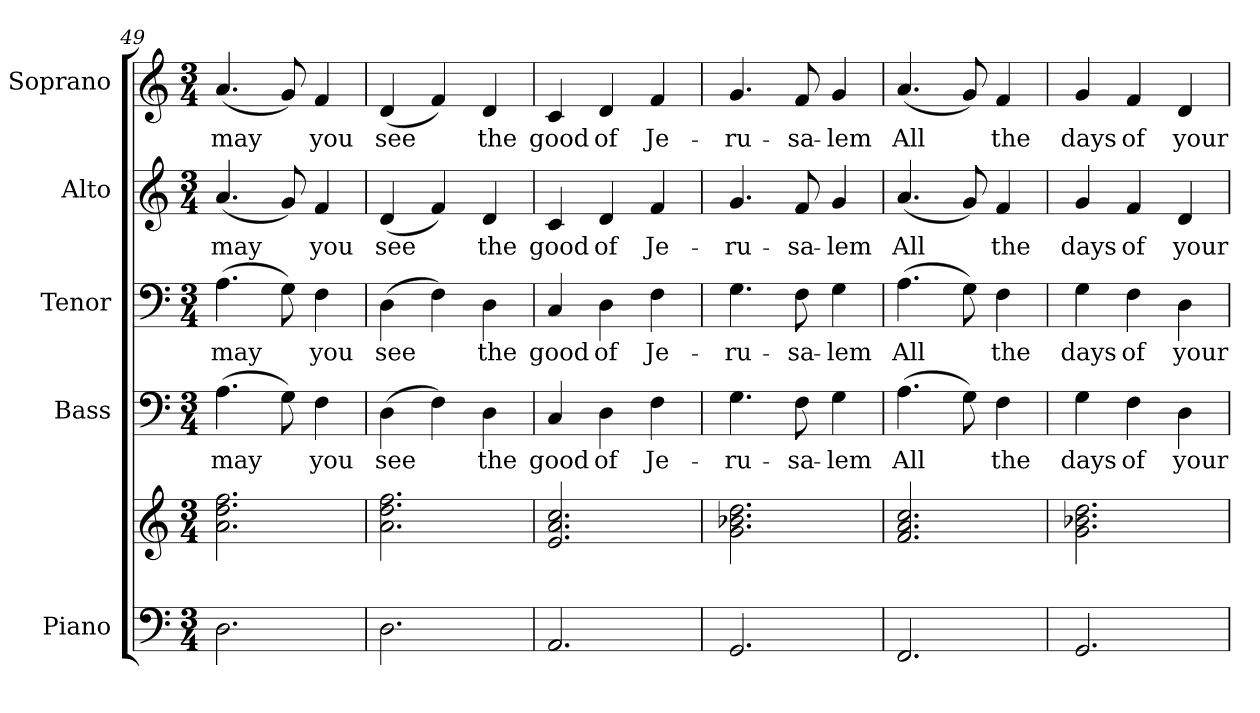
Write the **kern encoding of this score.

**kern	**kern	**kern	**text	**kern	**text	**kern	**text	**kern	**text
*part5	*part5	*part4	*part4	*part3	*part3	*part2	*part2	*part1	*part1
*staff6	*staff5	*staff4	*staff4	*staff3	*staff3	*staff2	*staff2	*staff1	*staff1
*I"Piano	*	*I"Bass	*	*I"Tenor	*	*I"Alto	*	*I"Soprano	*
*I'Pno.	*	*I'B.	*	*I'T.	*	*I'A.	*	*I'S.	*
!!LO:PB:g=z
*clefF4	*clefG2	*clefF4	*	*clefF4	*	*clefG2	*	*clefG2	*
*k[]	*k[]	*k[]	*	*k[]	*	*k[]	*	*k[]	*
*C:	*C:	*C:	*	*C:	*	*C:	*	*C:	*
*M3/4	*M3/4	*M3/4	*	*M3/4	*	*M3/4	*	*M3/4	*
=49	=49	=49	=49	=49	=49	=49	=49	=49	=49
!	!	!	!LO:LY:b:color=#000000	!	!	!	!	!	!
!	!	!	!	!	!LO:LY:b:color=#000000	!	!	!	!
!	!	!	!	!	!	!	!LO:LY:b:color=#000000	!	!
!	!	!	!	!	!	!	!	!	!LO:LY:b:color=#000000
2.Di\	2.ai\ 2.ddi 2.ffi	(4.Ai\	may	(4.Ai\	may	(4.ai/	may	(4.ai/	may
.	.	8Gi\)	.	8Gi\)	.	8gi/)	.	8gi/)	.
!	!	!	!LO:LY:b:color=#000000	!	!	!	!	!	!
!	!	!	!	!	!LO:LY:b:color=#000000	!	!	!	!
!	!	!	!	!	!	!	!LO:LY:b:color=#000000	!	!
!	!	!	!	!	!	!	!	!	!LO:LY:b:color=#000000
.	.	4Fi\	you	4Fi\	you	4fi/	you	4fi/	you
=50	=50	=50	=50	=50	=50	=50	=50	=50	=50
!	!	!	!LO:LY:b:color=#000000	!	!	!	!	!	!
!	!	!	!	!	!LO:LY:b:color=#000000	!	!	!	!
!	!	!	!	!	!	!	!LO:LY:b:color=#000000	!	!
!	!	!	!	!	!	!	!	!	!LO:LY:b:color=#000000
2.Di\	2.ai\ 2.ddi 2.ffi	(4Di\	see	(4Di\	see	(4di/	see	(4di/	see
.	.	4Fi\)	.	4Fi\)	.	4fi/)	.	4fi/)	.
!	!	!	!LO:LY:b:color=#000000	!	!	!	!	!	!
!	!	!	!	!	!LO:LY:b:color=#000000	!	!	!	!
!	!	!	!	!	!	!	!LO:LY:b:color=#000000	!	!
!	!	!	!	!	!	!	!	!	!LO:LY:b:color=#000000
.	.	4Di\	the	4Di\	the	4di/	the	4di/	the
=51	=51	=51	=51	=51	=51	=51	=51	=51	=51
!	!	!	!LO:LY:b:color=#000000	!	!	!	!	!	!
!	!	!	!	!	!LO:LY:b:color=#000000	!	!	!	!
!	!	!	!	!	!	!	!LO:LY:b:color=#000000	!	!
!	!	!	!	!	!	!	!	!	!LO:LY:b:color=#000000
2.AAi/	2.ei/ 2.ai 2.cci	4Ci/	good	4Ci/	good	4ci/	good	4ci/	good
!	!	!	!LO:LY:b:color=#000000	!	!	!	!	!	!
!	!	!	!	!	!LO:LY:b:color=#000000	!	!	!	!
!	!	!	!	!	!	!	!LO:LY:b:color=#000000	!	!
!	!	!	!	!	!	!	!	!	!LO:LY:b:color=#000000
.	.	4Di\	of	4Di\	of	4di/	of	4di/	of
!	!	!	!LO:LY:b:color=#000000	!	!	!	!	!	!
!	!	!	!	!	!LO:LY:b:color=#000000	!	!	!	!
!	!	!	!	!	!	!	!LO:LY:b:color=#000000	!	!
!	!	!	!	!	!	!	!	!	!LO:LY:b:color=#000000
.	.	4Fi\	Je-	4Fi\	Je-	4fi/	Je-	4fi/	Je-
!!LO:PB:g=z
=52	=52	=52	=52	=52	=52	=52	=52	=52	=52
!	!	!	!LO:LY:b:color=#000000	!	!	!	!	!	!
!	!	!	!	!	!LO:LY:b:color=#000000	!	!	!	!
!	!	!	!	!	!	!	!LO:LY:b:color=#000000	!	!
!	!	!	!	!	!	!	!	!	!LO:LY:b:color=#000000
2.GGi/	2.gi\ 2.b-Xi 2.ddi	4.Gi\	-ru-	4.Gi\	-ru-	4.gi/	-ru-	4.gi/	-ru-
!	!	!	!LO:LY:b:color=#000000	!	!	!	!	!	!
!	!	!	!	!	!LO:LY:b:color=#000000	!	!	!	!
!	!	!	!	!	!	!	!LO:LY:b:color=#000000	!	!
!	!	!	!	!	!	!	!	!	!LO:LY:b:color=#000000
.	.	8Fi\	-sa-	8Fi\	-sa-	8fi/	-sa-	8fi/	-sa-
!	!	!	!LO:LY:b:color=#000000	!	!	!	!	!	!
!	!	!	!	!	!LO:LY:b:color=#000000	!	!	!	!
!	!	!	!	!	!	!	!LO:LY:b:color=#000000	!	!
!	!	!	!	!	!	!	!	!	!LO:LY:b:color=#000000
.	.	4Gi\	-lem	4Gi\	-lem	4gi/	-lem	4gi/	-lem
=53	=53	=53	=53	=53	=53	=53	=53	=53	=53
!	!	!	!LO:LY:b:color=#000000	!	!	!	!	!	!
!	!	!	!	!	!LO:LY:b:color=#000000	!	!	!	!
!	!	!	!	!	!	!	!LO:LY:b:color=#000000	!	!
!	!	!	!	!	!	!	!	!	!LO:LY:b:color=#000000
2.FFi/	2.fi/ 2.ai 2.cci	(4.Ai\	All	(4.Ai\	All	(4.ai/	All	(4.ai/	All
.	.	8Gi\)	.	8Gi\)	.	8gi/)	.	8gi/)	.
!	!	!	!LO:LY:b:color=#000000	!	!	!	!	!	!
!	!	!	!	!	!LO:LY:b:color=#000000	!	!	!	!
!	!	!	!	!	!	!	!LO:LY:b:color=#000000	!	!
!	!	!	!	!	!	!	!	!	!LO:LY:b:color=#000000
.	.	4Fi\	the	4Fi\	the	4fi/	the	4fi/	the
=54	=54	=54	=54	=54	=54	=54	=54	=54	=54
!	!	!	!LO:LY:b:color=#000000	!	!	!	!	!	!
!	!	!	!	!	!LO:LY:b:color=#000000	!	!	!	!
!	!	!	!	!	!	!	!LO:LY:b:color=#000000	!	!
!	!	!	!	!	!	!	!	!	!LO:LY:b:color=#000000
2.GGi/	2.gi\ 2.b-Xi 2.ddi	4Gi\	days	4Gi\	days	4gi/	days	4gi/	days
!	!	!	!LO:LY:b:color=#000000	!	!	!	!	!	!
!	!	!	!	!	!LO:LY:b:color=#000000	!	!	!	!
!	!	!	!	!	!	!	!LO:LY:b:color=#000000	!	!
!	!	!	!	!	!	!	!	!	!LO:LY:b:color=#000000
.	.	4Fi\	of	4Fi\	of	4fi/	of	4fi/	of
!	!	!	!LO:LY:b:color=#000000	!	!	!	!	!	!
!	!	!	!	!	!LO:LY:b:color=#000000	!	!	!	!
!	!	!	!	!	!	!	!LO:LY:b:color=#000000	!	!
!	!	!	!	!	!	!	!	!	!LO:LY:b:color=#000000
.	.	4Di\	your	4Di\	your	4di/	your	4di/	your
=	=	=	=	=	=	=	=	=	=
*-	*-	*-	*-	*-	*-	*-	*-	*-	*-
